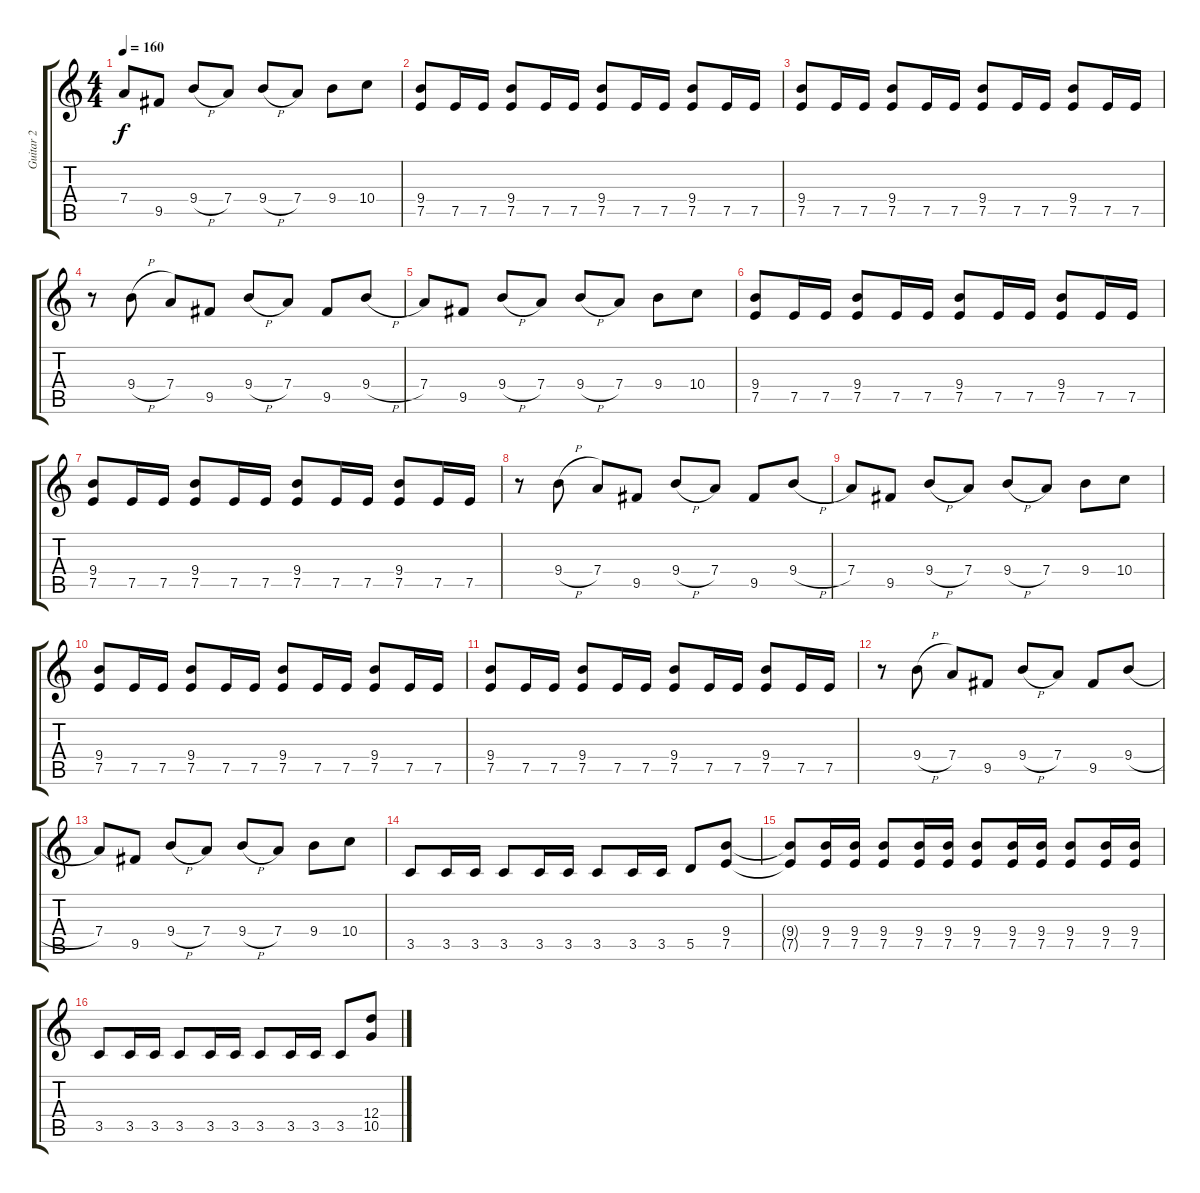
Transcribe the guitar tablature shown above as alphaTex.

\track ("Guitar 2" "Guitar 2") {instrument distortionguitar}
\staff {score tabs}
\tuning (E4 B3 G3 D3 A2 E2) {hide}
\ts (4 4)
\tempo 160
\clef g2
\ks c
7.4.8{dy f} 9.5.8 9.4{h}.8 7.4.8 9.4{h}.8 7.4.8 9.4.8 10.4.8 |
(9.4 7.5).8 7.5.16 7.5.16 (9.4 7.5).8 7.5.16 7.5.16 (9.4 7.5).8 7.5.16 7.5.16 (9.4 7.5).8 7.5.16 7.5.16 |
(9.4 7.5).8 7.5.16 7.5.16 (9.4 7.5).8 7.5.16 7.5.16 (9.4 7.5).8 7.5.16 7.5.16 (9.4 7.5).8 7.5.16 7.5.16 |
r.8 9.4{h}.8 7.4.8 9.5.8 9.4{h}.8 7.4.8 9.5.8 9.4{h}.8 |
7.4.8 9.5.8 9.4{h}.8 7.4.8 9.4{h}.8 7.4.8 9.4.8 10.4.8 |
(9.4 7.5).8 7.5.16 7.5.16 (9.4 7.5).8 7.5.16 7.5.16 (9.4 7.5).8 7.5.16 7.5.16 (9.4 7.5).8 7.5.16 7.5.16 |
(9.4 7.5).8 7.5.16 7.5.16 (9.4 7.5).8 7.5.16 7.5.16 (9.4 7.5).8 7.5.16 7.5.16 (9.4 7.5).8 7.5.16 7.5.16 |
r.8 9.4{h}.8 7.4.8 9.5.8 9.4{h}.8 7.4.8 9.5.8 9.4{h}.8 |
7.4.8 9.5.8 9.4{h}.8 7.4.8 9.4{h}.8 7.4.8 9.4.8 10.4.8 |
(9.4 7.5).8 7.5.16 7.5.16 (9.4 7.5).8 7.5.16 7.5.16 (9.4 7.5).8 7.5.16 7.5.16 (9.4 7.5).8 7.5.16 7.5.16 |
(9.4 7.5).8 7.5.16 7.5.16 (9.4 7.5).8 7.5.16 7.5.16 (9.4 7.5).8 7.5.16 7.5.16 (9.4 7.5).8 7.5.16 7.5.16 |
r.8 9.4{h}.8 7.4.8 9.5.8 9.4{h}.8 7.4.8 9.5.8 9.4{h}.8 |
7.4.8 9.5.8 9.4{h}.8 7.4.8 9.4{h}.8 7.4.8 9.4.8 10.4.8 |
3.5.8 3.5.16 3.5.16 3.5.8 3.5.16 3.5.16 3.5.8 3.5.16 3.5.16 5.5.8 (9.4 7.5).8 |
(9.4{t} 7.5{t}).8 (9.4 7.5).16 (9.4 7.5).16 (9.4 7.5).8 (9.4 7.5).16 (9.4 7.5).16 (9.4 7.5).8 (9.4 7.5).16 (9.4 7.5).16 (9.4 7.5).8 (9.4 7.5).16 (9.4 7.5).16 |
3.5.8 3.5.16 3.5.16 3.5.8 3.5.16 3.5.16 3.5.8 3.5.16 3.5.16 3.5.8 (12.4 10.5).8
